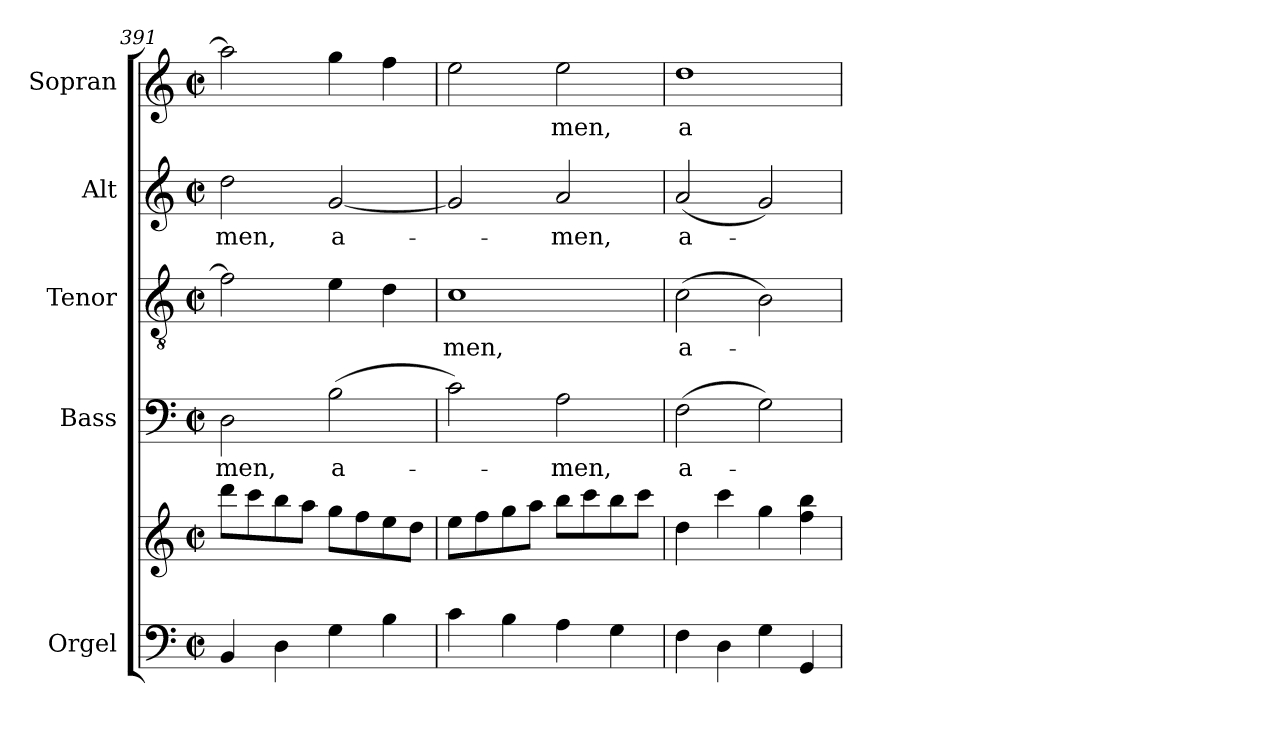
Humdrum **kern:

**kern	**kern	**kern	**text	**kern	**text	**kern	**text	**kern	**text
*part5	*part5	*part4	*part4	*part3	*part3	*part2	*part2	*part1	*part1
*staff6	*staff5	*staff4	*staff4	*staff3	*staff3	*staff2	*staff2	*staff1	*staff1
*I"Orgel	*	*I"Bass	*	*I"Tenor	*	*I"Alt	*	*I"Sopran	*
*I'Org.	*	*I'B.	*	*I'T.	*	*I'A.	*	*I'S.	*
*clefF4	*clefG2	*clefF4	*	*clefGv2	*	*clefG2	*	*clefG2	*
*k[]	*k[]	*k[]	*	*k[]	*	*k[]	*	*k[]	*
*C:	*C:	*C:	*	*C:	*	*C:	*	*C:	*
*M2/2	*M2/2	*M2/2	*	*M2/2	*	*M2/2	*	*M2/2	*
*met(c|)	*met(c|)	*met(c|)	*	*met(c|)	*	*met(c|)	*	*met(c|)	*
=391	=391	=391	=391	=391	=391	=391	=391	=391	=391
!	!	!	!LO:LY:b	!	!	!	!LO:LY:b	!	!
4BB/	8ddd\L	2D\	-men,	2f\]	.	2dd\	-men,	2aa\]	.
.	8ccc\	.	.	.	.	.	.	.	.
4D\	8bb\	.	.	.	.	.	.	.	.
.	8aa\J	.	.	.	.	.	.	.	.
!	!	!	!LO:LY:b	!	!	!	!LO:LY:b	!	!
4G\	8gg\L	(>2B\	a-	4e\	.	[2g/	a-	4gg\	.
.	8ff\	.	.	.	.	.	.	.	.
4B\	8ee\	.	.	4d\	.	.	.	4ff\	.
.	8dd\J	.	.	.	.	.	.	.	.
=392	=392	=392	=392	=392	=392	=392	=392	=392	=392
!	!	!	!	!	!LO:LY:b	!	!	!	!
4c\	8ee\L	2c\)	.	1c	-men,	2g/]	.	2ee\	.
.	8ff\	.	.	.	.	.	.	.	.
4B\	8gg\	.	.	.	.	.	.	.	.
.	8aa\J	.	.	.	.	.	.	.	.
!	!	!	!LO:LY:b	!	!	!	!LO:LY:b	!	!LO:LY:b
4A\	8bb\L	2A\	-men,	.	.	2a/	-men,	2ee\	-men,
.	8ccc\	.	.	.	.	.	.	.	.
4G\	8bb\	.	.	.	.	.	.	.	.
.	8ccc\J	.	.	.	.	.	.	.	.
=393	=393	=393	=393	=393	=393	=393	=393	=393	=393
!	!	!	!LO:LY:b	!	!LO:LY:b	!	!LO:LY:b	!	!LO:LY:b
4F\	4dd\	(>2F\	a-	(>2c\	a-	(<2a/	a-	1dd	a-
4D\	4ccc\	.	.	.	.	.	.	.	.
4G\	4gg\	2G\)	.	2B\)	.	2g/)	.	.	.
4GG/	4ff\ 4bb\	.	.	.	.	.	.	.	.
=	=	=	=	=	=	=	=	=	=
*-	*-	*-	*-	*-	*-	*-	*-	*-	*-
